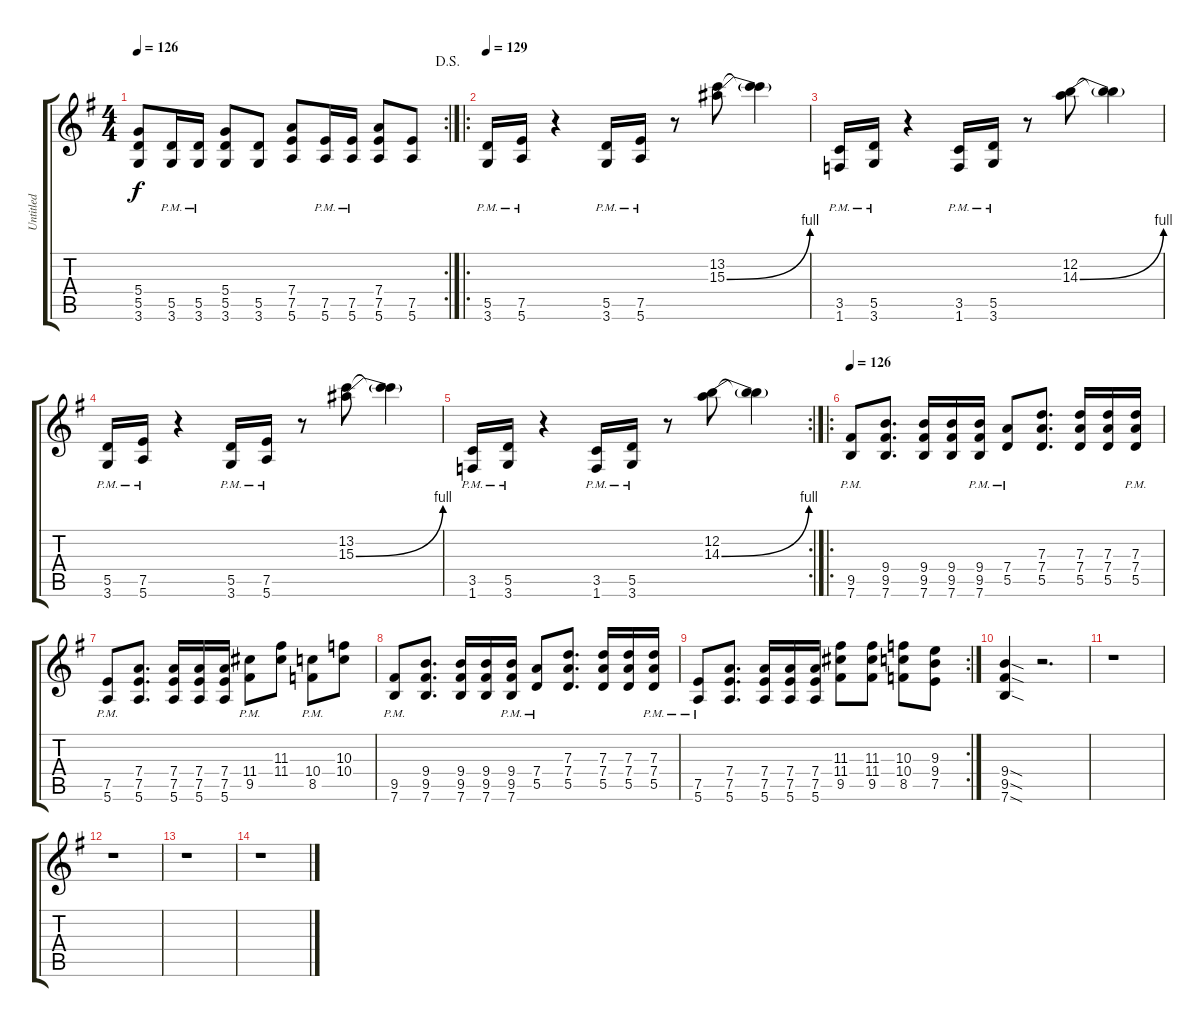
\track ("Untitled" "Untitled") {instrument overdrivenguitar}
\staff {score tabs}
\tuning (E4 B3 G3 D3 A2 E2) {hide}
\rc 2
\ts (4 4)
\jump dalsegno
\tempo 126
\clef g2
\ks g
(5.4 5.5 3.6).8{dy f} (5.5{pm} 3.6{pm}).16 (5.5{pm} 3.6{pm}).16 (5.4 5.5 3.6).8 (5.5 3.6).8 (7.4 7.5 5.6).8 (7.5{pm} 5.6{pm}).16 (7.5{pm} 5.6{pm}).16 (7.4 7.5 5.6).8 (7.5 5.6).8 |
\ro
\tempo 129
(5.5{pm} 3.6{pm}).16 (7.5{pm} 5.6{pm}).16 r.4 (5.5{pm} 3.6{pm}).16 (7.5{pm} 5.6{pm}).16 r.8 (13.2 15.3{be (bend 0 0 60 4)}).8 (13.2{t} 15.3{t}).4 |
(3.5{pm} 1.6{pm}).16 (5.5{pm} 3.6{pm}).16 r.4 (3.5{pm} 1.6{pm}).16 (5.5{pm} 3.6{pm}).16 r.8 (12.2 14.3{be (bend 0 0 60 4)}).8 (12.2{t} 14.3{t}).4 |
(5.5{pm} 3.6{pm}).16 (7.5{pm} 5.6{pm}).16 r.4 (5.5{pm} 3.6{pm}).16 (7.5{pm} 5.6{pm}).16 r.8 (13.2 15.3{be (bend 0 0 60 4)}).8 (13.2{t} 15.3{t}).4 |
\rc 2
(3.5{pm} 1.6{pm}).16 (5.5{pm} 3.6{pm}).16 r.4 (3.5{pm} 1.6{pm}).16 (5.5{pm} 3.6{pm}).16 r.8 (12.2 14.3{be (bend 0 0 60 4)}).8 (12.2{t} 14.3{t}).4 |
\ro
\tempo 126
(9.5{pm} 7.6{pm}).8 (9.4 9.5 7.6).8{d} (9.4 9.5 7.6).16 (9.4 9.5 7.6).16 (9.4{pm} 9.5{pm} 7.6{pm}).16 (7.4{pm} 5.5{pm}).8 (7.3 7.4 5.5).8{d} (7.3 7.4 5.5).16 (7.3 7.4 5.5).16 (7.3{pm} 7.4{pm} 5.5{pm}).16 |
(7.5{pm} 5.6{pm}).8 (7.4 7.5 5.6).8{d} (7.4 7.5 5.6).16 (7.4 7.5 5.6).16 (7.4 7.5 5.6).16 (11.4{pm} 9.5{pm}).8 (11.3 11.4).8 (10.4{pm} 8.5{pm}).8 (10.3 10.4).8 |
(9.5{pm} 7.6{pm}).8 (9.4 9.5 7.6).8{d} (9.4 9.5 7.6).16 (9.4 9.5 7.6).16 (9.4{pm} 9.5{pm} 7.6{pm}).16 (7.4{pm} 5.5{pm}).8 (7.3 7.4 5.5).8{d} (7.3 7.4 5.5).16 (7.3 7.4 5.5).16 (7.3{pm} 7.4{pm} 5.5{pm}).16 |
\rc 2
(7.5{pm} 5.6{pm}).8 (7.4 7.5 5.6).8{d} (7.4 7.5 5.6).16 (7.4 7.5 5.6).16 (7.4 7.5 5.6).16 (11.3 11.4 9.5).8 (11.3 11.4 9.5).8 (10.3 10.4 8.5).8 (9.3 9.4 7.5).8 |
(9.4{sod} 9.5{sod} 7.6{sod}).4 r.2{d} |
r.1 |
r.1 |
r.1 |
r.1
